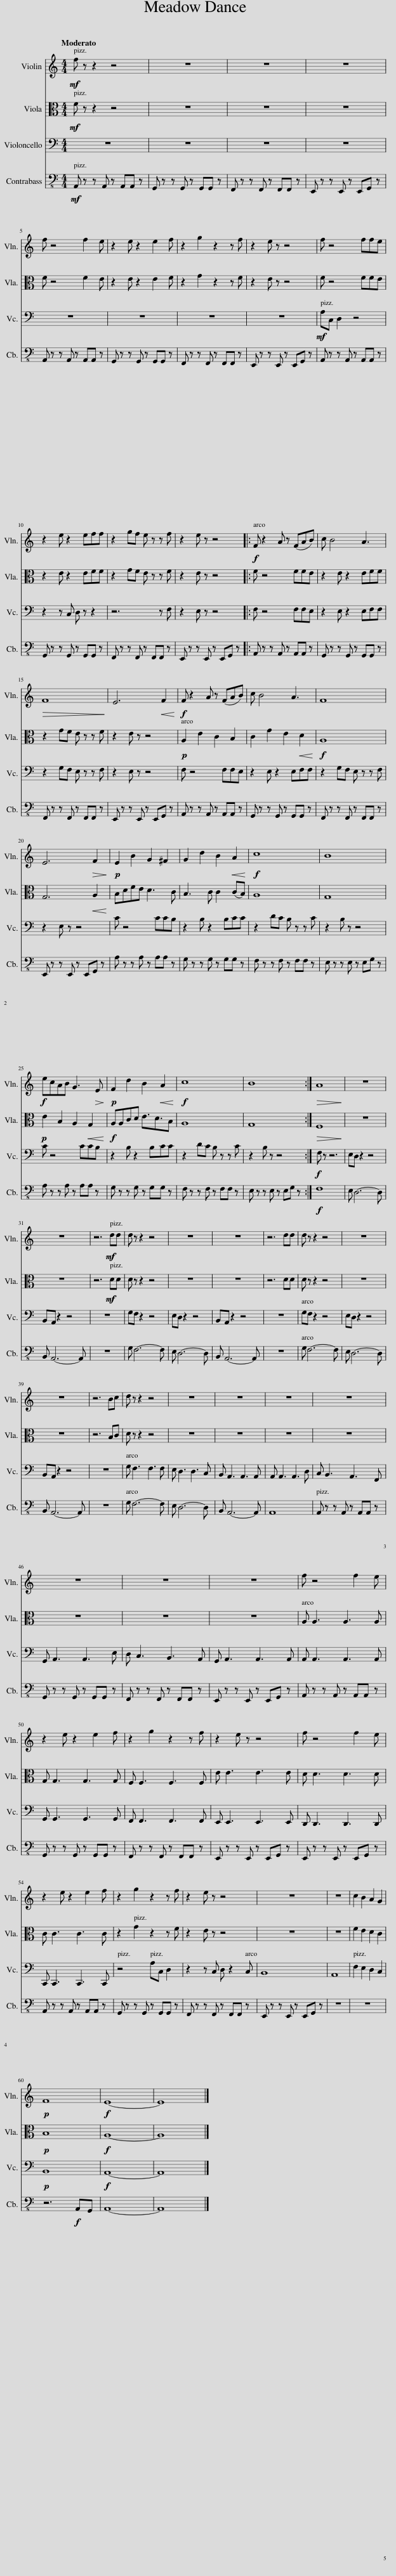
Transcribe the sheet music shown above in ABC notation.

X:1
%%score 1 2 3 4
L:1/8
Q:1/4=114
M:4/4
I:linebreak $
K:C
V:1 treble
V:2 alto
V:3 bass
V:4 bass transpose=-12
V:1
!mf! f z z2 z4 | z8 | z8 | z8 |$ f z4 f2 e | %5
 z2 e z2 e2 f | z2 g2 z2 z f | z2 e z z4 | f z4 ffe |$ z2 e z2 eff | %10
 z2 gf e z z f | z2 e z z4 |:!f! F z2 A z (FAB) | c B4 A3 |$!>(! F8!>)! | %15
 E6!<(! F2!<)! |!f! F z2 A z (FAB) | c B4 A3 | F8 |$ E6!>(! F2!>)! | %20
!p! E2 B2 G2 ^F2 | G2 d2 B2!<(! A2!<)! |!f! c8 | B8 |$!f! ecAB G3!>(! E!>)! | %25
!p! F2 d2 B2!<(! A2!<)! |!f! c8 | B8 :|!>(! A8!>)! | z8 |$ %30
 z8 | z6!mf! dd | d z z2 z4 | z8 | z8 | %35
 z6 dd | d z z2 z4 | z8 |$ z8 | z6 Bc | %40
 d z z2 z4 | z8 | z8 | z8 | z8 |$ %45
 z8 | z8 | z8 | f z4 f2 e |$ z2 e z2 e2 f | %50
 z2 g2 z2 z f | z2 e z z4 | f z4 f2 e |$ z2 e z2 e2 f | z2 g2 z2 z f | %55
 z2 e z z4 | z8 | z8 | c2 B2 A2 G2 |$!p! F8 | %60
!f! E8- | E8 |] %62
V:2
!mf! F z z2 z4 | z8 | z8 | z8 |$ F z4 F2 E | %5
 z2 E z2 E2 F | z2 G2 z2 z F | z2 E z z4 | F z4 FFE |$ z2 E z2 EFF | %10
 z2 GF E z z F | z2 E z z4 |: F z4 FFE | z2 E z2 EFF |$ z2 GF E z z F | %15
 z2 E z z4 |!p! A,2 E2 C2 B,2 | C2 G2 E2!<(! D2!<)! |!f! A,8 |$ G,6!<(! A,2!<)! | %20
 B,DFE D3 C | B,3 C C2 (CB,) | A,8 | G,8 |$!p! E2 B,2 A,2!<(! G,2!<)! | %25
!f! A,A,CD E3/2D3/2B, | A,8 | G,8 :|!>(! F,8!>)! | z8 |$ %30
 z8 | z6!mf! DD | D z z2 z4 | z8 | z8 | %35
 z6 DD | D z z2 z4 | z8 |$ z8 | z6 B,C | %40
 D z z2 z4 | z8 | z8 | z8 | z8 |$ %45
 z8 | z8 | z8 | A, A,3 A,3 A, |$ G, G,3 G,3 G, | %50
 F, F,3 F,3 F, | E E3 E3 E | D D3 D3 D |$ C C3 C3 C | z2 G2 z2 z F | %55
 z2 E z z4 | z8 | z8 | F2 E2 D2 C2 |$!p! B,8 | %60
!f! A,8- | A,8 |] %62
V:3
 z8 | z8 | z8 | z8 |$ z8 | %5
 z8 | z8 | z8 |!mf! A,C, D,2 z4 |$ z2 z C, D, z z2 | %10
 z6 z F, | z2 E, z z4 |: F, z4 F,F,E, | z2 E, z2 E,F,F, |$ z2 G,F, E, z z F, | %15
 z2 E, z z4 | F, z4 F,F,E, | z2 E, z2 E,F,F, | z2 G,F, E, z z F, |$ z2 E, z z4 | %20
 C z4 CCB, | z2 B, z2 B,CC | z2 DC B, z z C | z2 B, z z4 |$ C z4 CCB, | %25
 z2 B, z2 B,CC | z2 DC B, z z C | z2 B, z z4 :|!f! F, z z6 | E,D, z2 z4 |$ %30
 B,,A,, z2 z4 | z8 | G,F, z2 z4 | E,D, z2 z4 | B,,A,, z2 z4 | %35
 z8 | G,F, z2 z4 | E,D, z2 z4 |$ B,,A,, z2 z4 | z8 | %40
 G, F,3 F,3 F, | E, D,3 D,3 C, | B,, A,,3 A,,3 A,, | A,, A,,3 A,,3 D, | C, B,,3 A,,3 F,, |$ %45
 G,, A,,3 A,,3 E, | D, C,3 B,,3 A,, | G,, A,,3 A,,3 A,, | A,, A,,3 A,,3 A,, |$ G,, G,,3 G,,3 G,, | %50
 F,, F,,3 F,,3 F,, | E,, E,,3 E,,3 E,, | D,, D,,3 D,,3 D,, |$ C,, C,,3 C,,3 C,, | z4 A,C, D,2 | %55
 z2 z C, D, z2 C, | B,,8 | A,,8 | F,2 E,2 D,2 C,2 |$!p! B,,8 | %60
!f! A,,8- | A,,8 |] %62
V:4
!mf! A,, z z A,, z A,,A,, z | G,, z z G,, z G,,G,, z | F,, z z F,, z F,,F,, z | E,, z z E,, z E,,G,, z |$ A,, z z A,, z A,,A,, z | %5
 G,, z z G,, z G,,G,, z | F,, z z F,, z F,,F,, z | E,, z z E,, z E,,G,, z | A,, z z A,, z A,,A,, z |$ G,, z z G,, z G,,G,, z | %10
 F,, z z F,, z F,,F,, z | E,, z z E,, z E,,G,, z |: A,, z z A,, z A,,A,, z | G,, z z G,, z G,,G,, z |$ F,, z z F,, z F,,F,, z | %15
 E,, z z E,, z E,,G,, z | A,, z z A,, z A,,A,, z | G,, z z G,, z G,,G,, z | F,, z z F,, z F,,F,, z |$ E,, z z E,, z E,,G,, z | %20
 A, z z A, z A,A, z | G, z z G, z G,G, z | F, z z F, z F,F, z | E, z z E, z E,G, z |$ A, z z A, z A,A, z | %25
 G, z z G, z G,G, z | F, z z F, z F,F, z | E, z z E, z E,G, z :|!f! F,8 | E, D,6- D, |$ %30
 B,, A,,6- A,, | z8 | G, F,6- F, | E, D,6- D, | B,, A,,6- A,, | %35
 z8 | G, F,6- F, | E, D,6- D, |$ B,, A,,6- A,, | z8 | %40
 G, F,6- F, | E, D,6- D, | B,, A,,6- A,, | A,,8 | A,, z z A,, z A,,A,, z |$ %45
 G,, z z G,, z G,,G,, z | F,, z z F,, z F,,F,, z | E,, z z E,, z E,,G,, z | A,, z z A,, z A,,A,, z |$ G,, z z G,, z G,,G,, z | %50
 F,, z z F,, z F,,F,, z | E,, z z E,, z E,,G,, z | E,, z z E,, z E,,G,, z |$ A,, z z A,, z A,,A,, z | G,, z z G,, z G,,G,, z | %55
 F,, z z F,, z F,,F,, z | E,, z z E,, z E,,G,, z | z8 | z8 |$ z6!f! A,,G,, | %60
 A,,8- | A,,8 |] %62
